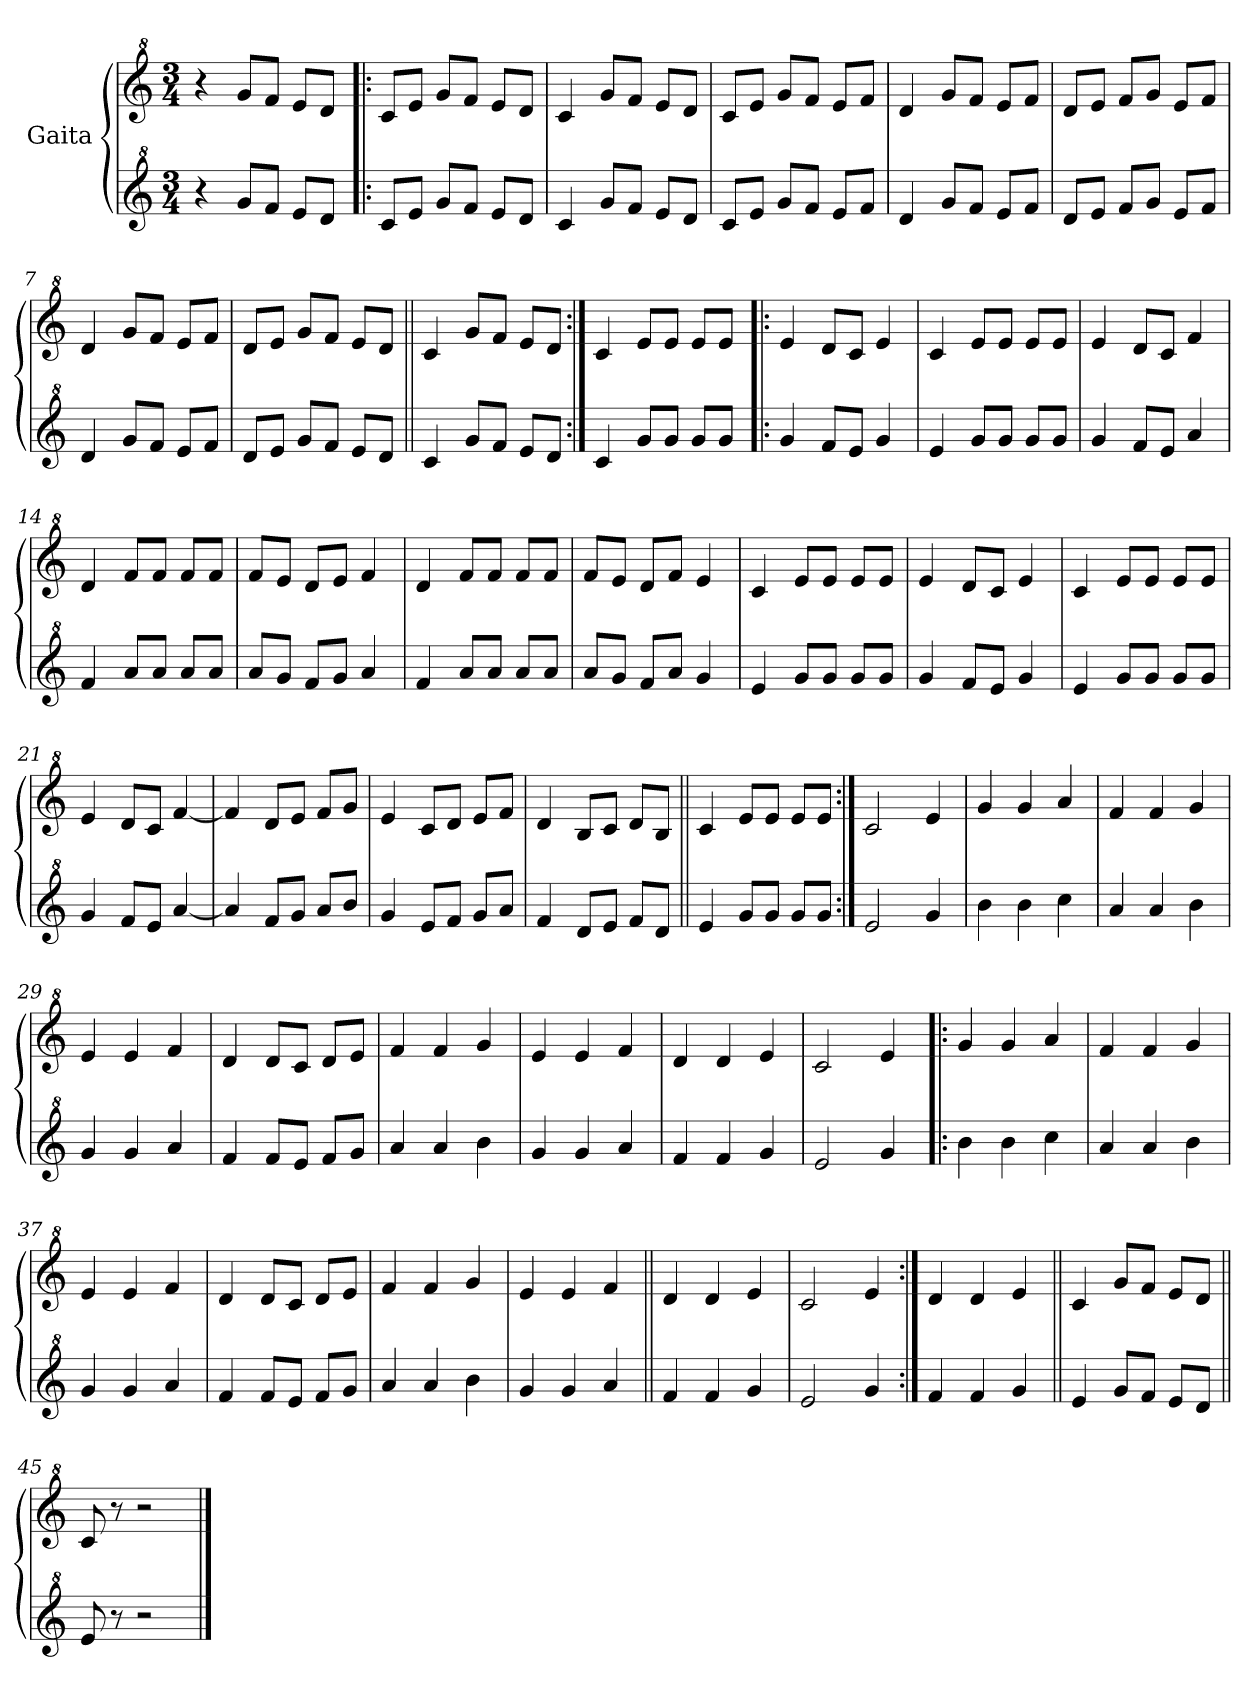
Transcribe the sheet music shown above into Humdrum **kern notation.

**kern	**kern
*part2	*part1
*staff2	*staff1
*I"Gaita	*I"Gaita
*clefG^2	*clefG^2
*k[]	*k[]
*M3/4	*M3/4
*MM224	*MM224
=1	=1
4r	4r
8gg/L	8gg/L
8ff/J	8ff/J
8ee/L	8ee/L
8dd/J	8dd/J
=2!|:	=2!|:
8cc/L	8cc/L
8ee/J	8ee/J
8gg/L	8gg/L
8ff/J	8ff/J
8ee/L	8ee/L
8dd/J	8dd/J
=3	=3
4cc/	4cc/
8gg/L	8gg/L
8ff/J	8ff/J
8ee/L	8ee/L
8dd/J	8dd/J
=4	=4
8cc/L	8cc/L
8ee/J	8ee/J
8gg/L	8gg/L
8ff/J	8ff/J
8ee/L	8ee/L
8ff/J	8ff/J
=5	=5
4dd/	4dd/
8gg/L	8gg/L
8ff/J	8ff/J
8ee/L	8ee/L
8ff/J	8ff/J
=6	=6
8dd/L	8dd/L
8ee/J	8ee/J
8ff/L	8ff/L
8gg/J	8gg/J
8ee/L	8ee/L
8ff/J	8ff/J
=7	=7
4dd/	4dd/
8gg/L	8gg/L
8ff/J	8ff/J
8ee/L	8ee/L
8ff/J	8ff/J
!!LO:LB:g=z
=8	=8
8dd/L	8dd/L
8ee/J	8ee/J
8gg/L	8gg/L
8ff/J	8ff/J
8ee/L	8ee/L
8dd/J	8dd/J
=9||	=9||
4cc/	4cc/
8gg/L	8gg/L
8ff/J	8ff/J
8ee/L	8ee/L
8dd/J	8dd/J
=10:|!	=10:|!
4cc/	4cc/
8gg/L	8ee/L
8gg/J	8ee/J
8gg/L	8ee/L
8gg/J	8ee/J
=11!|:	=11!|:
4gg/	4ee/
8ff/L	8dd/L
8ee/J	8cc/J
4gg/	4ee/
=12	=12
4ee/	4cc/
8gg/L	8ee/L
8gg/J	8ee/J
8gg/L	8ee/L
8gg/J	8ee/J
=13	=13
4gg/	4ee/
8ff/L	8dd/L
8ee/J	8cc/J
4aa/	4ff/
=14	=14
4ff/	4dd/
8aa/L	8ff/L
8aa/J	8ff/J
8aa/L	8ff/L
8aa/J	8ff/J
!!LO:LB:g=z
=15	=15
8aa/L	8ff/L
8gg/J	8ee/J
8ff/L	8dd/L
8gg/J	8ee/J
4aa/	4ff/
=16	=16
4ff/	4dd/
8aa/L	8ff/L
8aa/J	8ff/J
8aa/L	8ff/L
8aa/J	8ff/J
=17	=17
8aa/L	8ff/L
8gg/J	8ee/J
8ff/L	8dd/L
8aa/J	8ff/J
4gg/	4ee/
=18	=18
4ee/	4cc/
8gg/L	8ee/L
8gg/J	8ee/J
8gg/L	8ee/L
8gg/J	8ee/J
=19	=19
4gg/	4ee/
8ff/L	8dd/L
8ee/J	8cc/J
4gg/	4ee/
=20	=20
4ee/	4cc/
8gg/L	8ee/L
8gg/J	8ee/J
8gg/L	8ee/L
8gg/J	8ee/J
=21	=21
4gg/	4ee/
8ff/L	8dd/L
8ee/J	8cc/J
[4aa/	[4ff/
=22	=22
4aa/]	4ff/]
8ff/L	8dd/L
8gg/J	8ee/J
8aa/L	8ff/L
8bb/J	8gg/J
!!LO:LB:g=z
=23	=23
4gg/	4ee/
8ee/L	8cc/L
8ff/J	8dd/J
8gg/L	8ee/L
8aa/J	8ff/J
=24	=24
4ff/	4dd/
8dd/L	8b/L
8ee/J	8cc/J
8ff/L	8dd/L
8dd/J	8b/J
=25||	=25||
4ee/	4cc/
8gg/L	8ee/L
8gg/J	8ee/J
8gg/L	8ee/L
8gg/J	8ee/J
=26:|!	=26:|!
2ee/	2cc/
4gg/	4ee/
=27	=27
4bb\	4gg/
4bb\	4gg/
4ccc\	4aa/
=28	=28
4aa/	4ff/
4aa/	4ff/
4bb\	4gg/
=29	=29
4gg/	4ee/
4gg/	4ee/
4aa/	4ff/
=30	=30
4ff/	4dd/
8ff/L	8dd/L
8ee/J	8cc/J
8ff/L	8dd/L
8gg/J	8ee/J
=31	=31
4aa/	4ff/
4aa/	4ff/
4bb\	4gg/
!!LO:LB:g=z
=32	=32
4gg/	4ee/
4gg/	4ee/
4aa/	4ff/
=33	=33
4ff/	4dd/
4ff/	4dd/
4gg/	4ee/
=34	=34
2ee/	2cc/
4gg/	4ee/
=35!|:	=35!|:
4bb\	4gg/
4bb\	4gg/
4ccc\	4aa/
=36	=36
4aa/	4ff/
4aa/	4ff/
4bb\	4gg/
=37	=37
4gg/	4ee/
4gg/	4ee/
4aa/	4ff/
=38	=38
4ff/	4dd/
8ff/L	8dd/L
8ee/J	8cc/J
8ff/L	8dd/L
8gg/J	8ee/J
=39	=39
4aa/	4ff/
4aa/	4ff/
4bb\	4gg/
=40	=40
4gg/	4ee/
4gg/	4ee/
4aa/	4ff/
=41||	=41||
4ff/	4dd/
4ff/	4dd/
4gg/	4ee/
!!LO:PB:g=z
=42	=42
2ee/	2cc/
4gg/	4ee/
=43:|!	=43:|!
4ff/	4dd/
4ff/	4dd/
4gg/	4ee/
=44||	=44||
4ee/	4cc/
8gg/L	8gg/L
8ff/J	8ff/J
8ee/L	8ee/L
8dd/J	8dd/J
=45||	=45||
8ee/	8cc/
8r	8r
2r	2r
==	==
*-	*-
